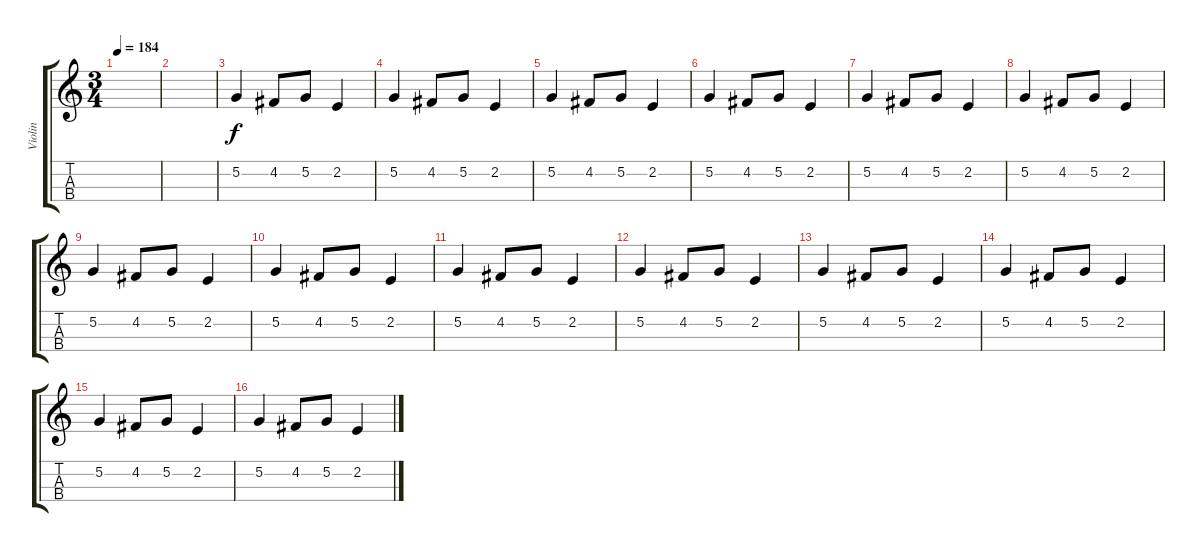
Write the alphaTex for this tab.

\track ("Violin" "Violin") {instrument violin}
\staff {score tabs}
\tuning (A4 D4 G3 C3) {hide}
\ts (3 4)
\tempo 184
\clef g2
\ks c
|
|
5.2.4 4.2.8 5.2.8 2.2.4 |
5.2.4 4.2.8 5.2.8 2.2.4 |
5.2.4 4.2.8 5.2.8 2.2.4 |
5.2.4 4.2.8 5.2.8 2.2.4 |
5.2.4 4.2.8 5.2.8 2.2.4 |
5.2.4 4.2.8 5.2.8 2.2.4 |
5.2.4 4.2.8 5.2.8 2.2.4 |
5.2.4 4.2.8 5.2.8 2.2.4 |
5.2.4 4.2.8 5.2.8 2.2.4 |
5.2.4 4.2.8 5.2.8 2.2.4 |
5.2.4 4.2.8 5.2.8 2.2.4 |
5.2.4 4.2.8 5.2.8 2.2.4 |
5.2.4 4.2.8 5.2.8 2.2.4 |
5.2.4 4.2.8 5.2.8 2.2.4
